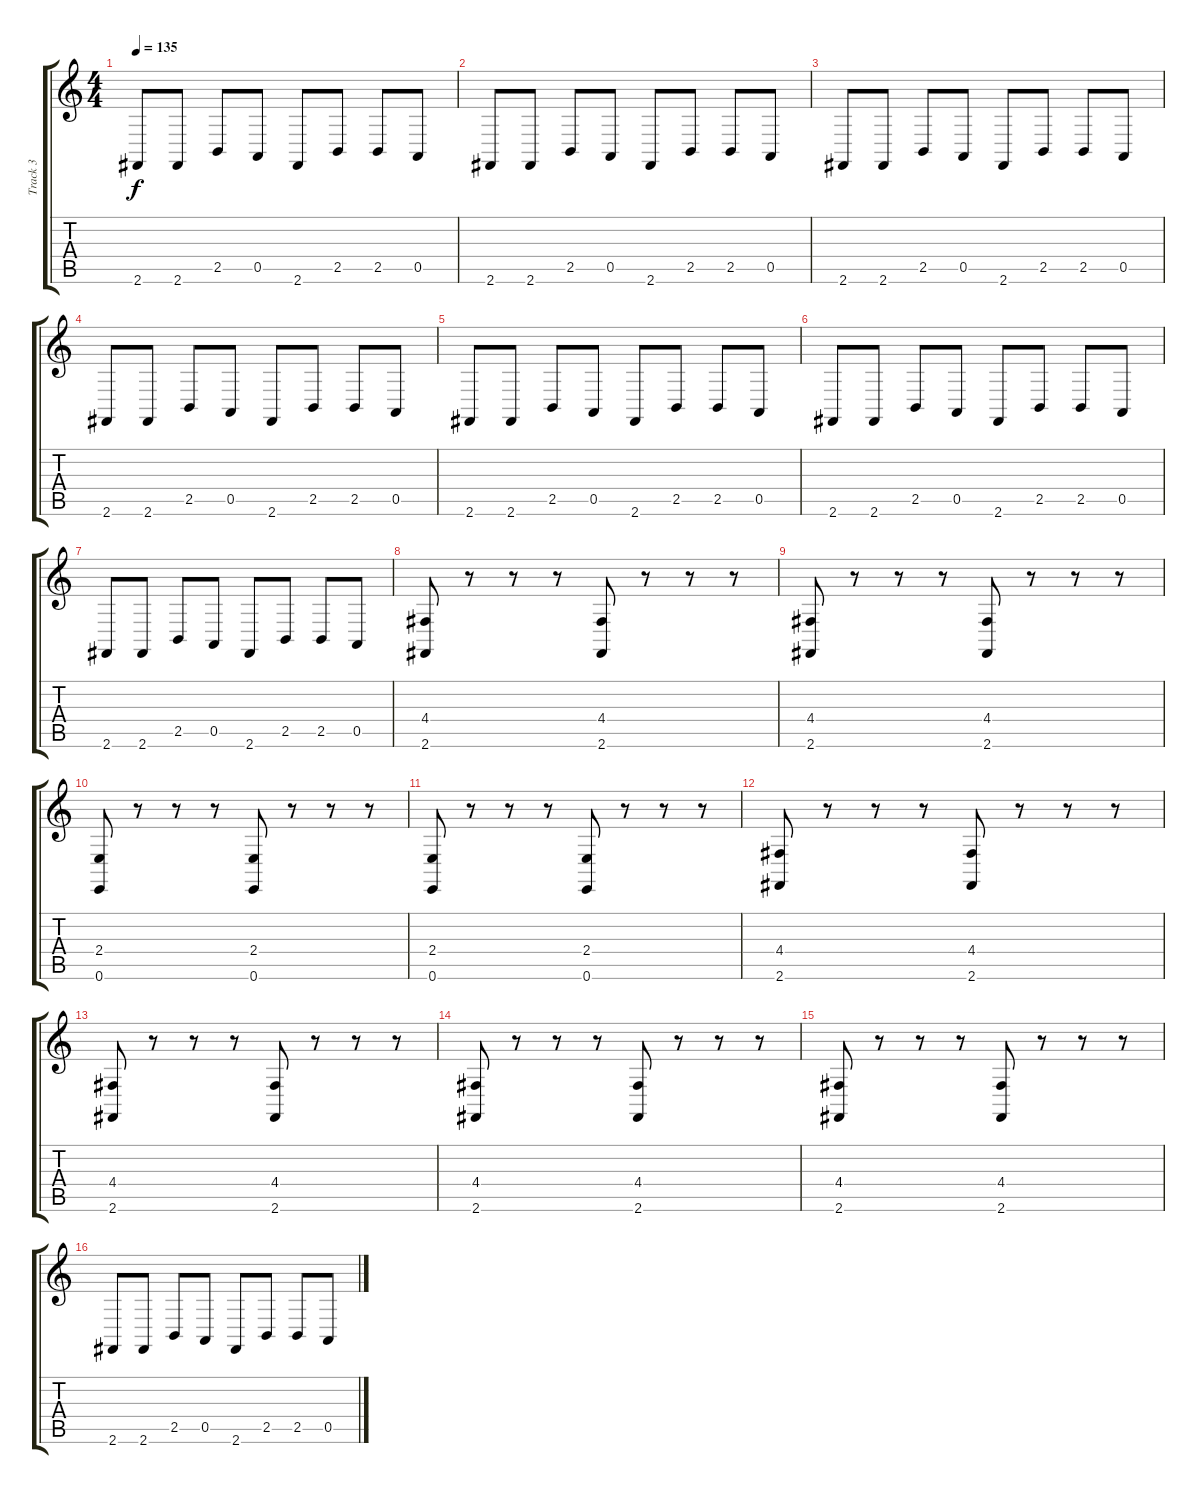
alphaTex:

\track ("Track 3" "Track 3") {instrument lead1square}
\staff {score tabs}
\tuning (E4 B3 G3 D3 A2 E2) {hide}
\ts (4 4)
\tempo 135
\clef g2
\ks c
2.6.8{dy f} 2.6.8 2.5.8 0.5.8 2.6.8 2.5.8 2.5.8 0.5.8 |
2.6.8 2.6.8 2.5.8 0.5.8 2.6.8 2.5.8 2.5.8 0.5.8 |
2.6.8 2.6.8 2.5.8 0.5.8 2.6.8 2.5.8 2.5.8 0.5.8 |
2.6.8 2.6.8 2.5.8 0.5.8 2.6.8 2.5.8 2.5.8 0.5.8 |
2.6.8 2.6.8 2.5.8 0.5.8 2.6.8 2.5.8 2.5.8 0.5.8 |
2.6.8 2.6.8 2.5.8 0.5.8 2.6.8 2.5.8 2.5.8 0.5.8 |
2.6.8 2.6.8 2.5.8 0.5.8 2.6.8 2.5.8 2.5.8 0.5.8 |
(4.4 2.6).8 r.8 r.8 r.8 (4.4 2.6).8 r.8 r.8 r.8 |
(4.4 2.6).8 r.8 r.8 r.8 (4.4 2.6).8 r.8 r.8 r.8 |
(2.4 0.6).8 r.8 r.8 r.8 (2.4 0.6).8 r.8 r.8 r.8 |
(2.4 0.6).8 r.8 r.8 r.8 (2.4 0.6).8 r.8 r.8 r.8 |
(4.4 2.6).8 r.8 r.8 r.8 (4.4 2.6).8 r.8 r.8 r.8 |
(4.4 2.6).8 r.8 r.8 r.8 (4.4 2.6).8 r.8 r.8 r.8 |
(4.4 2.6).8 r.8 r.8 r.8 (4.4 2.6).8 r.8 r.8 r.8 |
(4.4 2.6).8 r.8 r.8 r.8 (4.4 2.6).8 r.8 r.8 r.8 |
2.6.8 2.6.8 2.5.8 0.5.8 2.6.8 2.5.8 2.5.8 0.5.8
